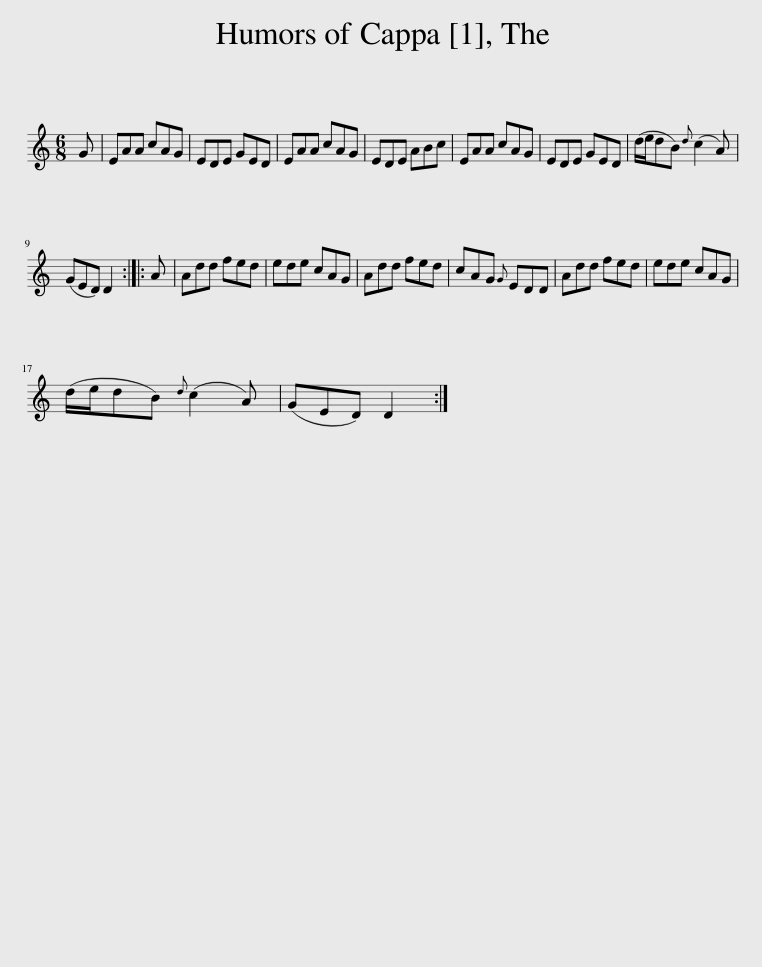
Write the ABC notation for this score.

X:1
L:1/8
M:6/8
I:linebreak $
K:C
V:1 treble
V:1
 G | EAA cAG | EDE GED | EAA cAG | EDE ABc | %5
 EAA cAG | EDE GED | (d/e/dB){d} (c2 A) |$ (GED) D2 :: A | %10
 Add fed | ede cAG | Add fed | cAG{G} EDD | Add fed | %15
 ede cAG |$ (d/e/dB){d} (c2 A) | (GED) D2 :| %18
